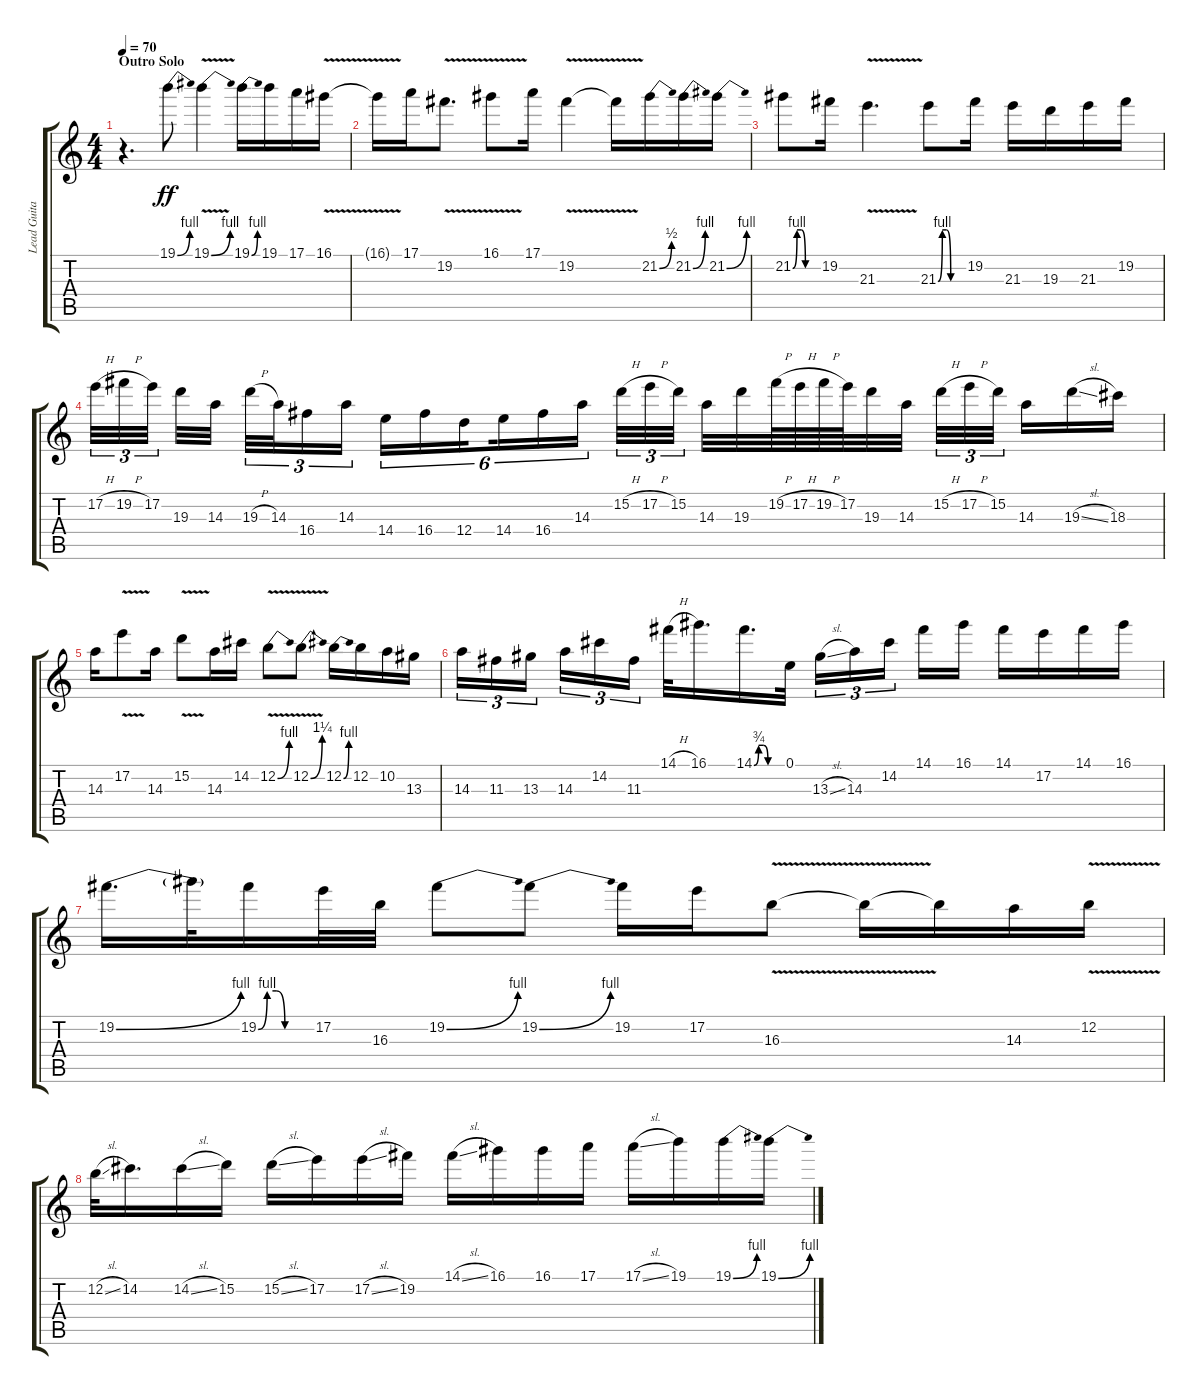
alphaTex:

\track ("Lead Guitar" "Lead Guita") {instrument overdrivenguitar}
\staff {score tabs}
\tuning (E4 B3 G3 D3 A2 E2) {hide}
\ts (4 4)
\section ("" "Outro Solo")
\tempo 70
\clef g2
\ks c
r.4{d dy ff} 19.1{be (bend 0 0 60 4)}.8 19.1{be (bend 0 0 60 4) v}.4 19.1{be (bend 0 0 60 4)}.16 19.1.16 17.1.16 16.1{v}.16 |
16.1{t}.16 17.1.16 19.2{v}.8{d} 16.1{v}.8 17.1.16 19.2{v}.4 19.2{t}.16 21.2{be (bend 0 0 60 2)}.16 21.2{be (bend 0 0 60 4)}.16 21.2{be (bend 0 0 60 4)}.16 |
21.2{be (custom 0 0 10 4 20 4 30 0 60 0)}.8 19.2.16 21.3{v}.4{d} 21.3{be (custom 0 0 10 4 20 4 30 0 36 0 60 0)}.8 19.2.16 21.3.16 19.3.16 21.3.16 19.2.16 |
17.2{h}.32{tu (3 2)} 19.2{h}.32{tu (3 2)} 17.2.32{tu (3 2) beam splitsecondary} 19.3.32 14.3.32{beam splitsecondary} 19.3{h}.32{tu (3 2)} 14.3.32{tu (3 2)} 16.4.16{tu (3 2)} 14.3.16{tu (3 2)} 14.4.16{tu (6 4)} 16.4.16{tu (6 4)} 12.4.16{tu (6 4) beam splitsecondary} 14.4.16{tu (6 4)} 16.4.16{tu (6 4)} 14.3.16{tu (6 4)} 15.2{h}.32{tu (3 2)} 17.2{h}.32{tu (3 2)} 15.2.32{tu (3 2) beam splitsecondary} 14.3.32 19.3.32 19.2{h}.64 17.2{h}.64 19.2{h}.64 17.2.64 19.3.32 14.3.32 15.2{h}.32{tu (3 2)} 17.2{h}.32{tu (3 2)} 15.2.32{tu (3 2) beam splitsecondary} 14.3.16 19.3{sl}.16 18.3.16 |
14.3.16 17.2{v}.8 14.3.16 15.2{v}.8 14.3.16 14.2.16 12.2{be (bend 0 0 60 4) v}.8 12.2{be (bend 0 0 60 5) v}.8 12.2{be (bend 0 0 60 4)}.16 12.2.16 10.2.16 13.3.16 |
14.3.16{tu (3 2)} 11.3.16{tu (3 2)} 13.3.16{tu (3 2) beam splitsecondary} 14.3.16{tu (3 2)} 14.2.16{tu (3 2)} 11.3.16{tu (3 2)} 14.1{h}.32 16.1.16{d} 14.1{be (custom 0 0 10 3 20 3 30 0 60 0)}.16{d} 0.1.32 13.3{sl}.16{tu (3 2)} 14.3.16{tu (3 2)} 14.2.16{tu (3 2) beam splitsecondary} 14.1.16 16.1.16 14.1.16 17.2.16 14.1.16 16.1.16 |
19.2{be (bend 0 0 60 4)}.16{d} 19.2{t}.32 19.2{be (custom 0 0 10 4 20 4 30 0 60 0)}.16 17.2.32 16.3.32 19.2{be (bend 0 0 60 4)}.8 19.2{be (bend 0 0 60 4)}.8 19.2.16 17.2.16 16.3{v}.8 16.3{t}.16 16.3{t}.16 14.3.16 12.2{v}.16 |
12.2{sl}.32 14.2.16{d} 14.2{sl}.16 15.2.16 15.2{sl}.16 17.2.16 17.2{sl}.16 19.2.16 14.1{sl}.16 16.1.16 16.1.16 17.1.16 17.1{sl}.16 19.1.16 19.1{be (bend 0 0 60 4)}.16 19.1{be (bend 0 0 60 4)}.16
